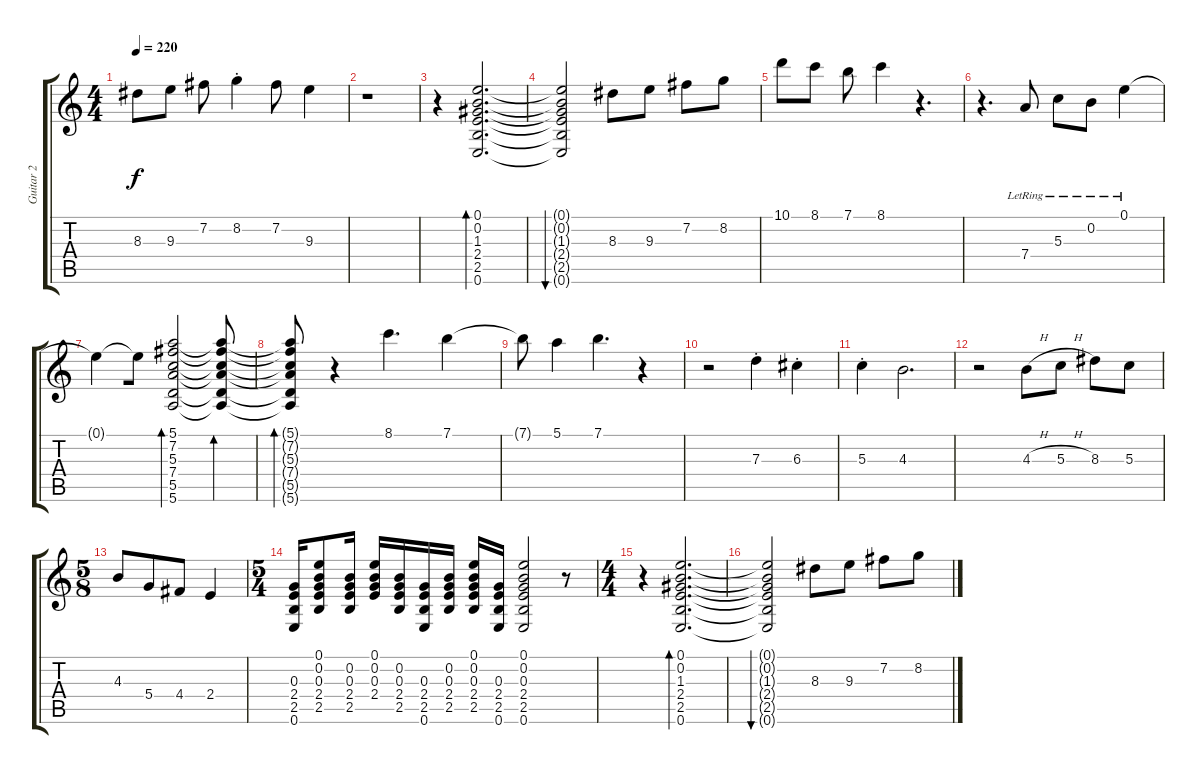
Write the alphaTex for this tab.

\track ("Guitar 2" "Guitar 2") {instrument acousticguitarnylon}
\staff {score tabs}
\tuning (E4 B3 G3 D3 A2 E2) {hide}
\ts (4 4)
\tempo 220
\clef g2
\ks c
8.3.8{dy f} 9.3.8 7.2.8 8.2{st}.4 7.2.8 9.3.4 |
r.1 |
r.4 (0.1 0.2 1.3 2.4 2.5 0.6).2{d bd 240} |
(0.1{t} 0.2{t} 1.3{t} 2.4{t} 2.5{t} 0.6{t}).2{bu 240} 8.3.8 9.3.8 7.2.8 8.2.8 |
10.1.8 8.1.8 7.1.8 8.1.4 r.4{d} |
r.4{d} 7.4{lr}.8 5.3{lr}.8 0.2{lr}.8 0.1{lr}.4 |
0.1{t}.4{beam merge} 0.1{t}.8 (5.1 7.2 5.3 7.4 5.5 5.6).2{bd 60} (5.1{t} 7.2{t} 5.3{t} 7.4{t} 5.5{t} 5.6{t}).8{bd 60} |
(5.1{t} 7.2{t} 5.3{t} 7.4{t} 5.5{t} 5.6{t}).8{bd 60} r.4 8.1.4{d} 7.1.4 |
7.1{t}.8 5.1.4 7.1.4{d} r.4 |
r.2 7.3{st}.4 6.3{st}.4 |
5.3{st}.4 4.3.2{d} |
r.2 4.3{h}.8 5.3{h}.8 8.3.8 5.3.8 |
\ts (5 8)
4.3.8 5.4.8 4.4.8 2.4.4 |
\ts (5 4)
(0.3 2.4 2.5 0.6).16 (0.1 0.2 0.3 2.4 2.5).8 (0.2 0.3 2.4 2.5).16 (0.1 0.2 0.3 2.4).16 (0.2 0.3 2.4 2.5).16 (0.3 2.4 2.5 0.6).16 (0.2 0.3 2.4 2.5).16 (0.1 0.2 0.3 2.4 2.5).16 (0.3 2.4 2.5 0.6).16 (0.1 0.2 0.3 2.4 2.5 0.6).2 r.8 |
\ts (4 4)
r.4 (0.1 0.2 1.3 2.4 2.5 0.6).2{d bd 240} |
(0.1{t} 0.2{t} 1.3{t} 2.4{t} 2.5{t} 0.6{t}).2{bu 240} 8.3.8 9.3.8 7.2.8 8.2.8
